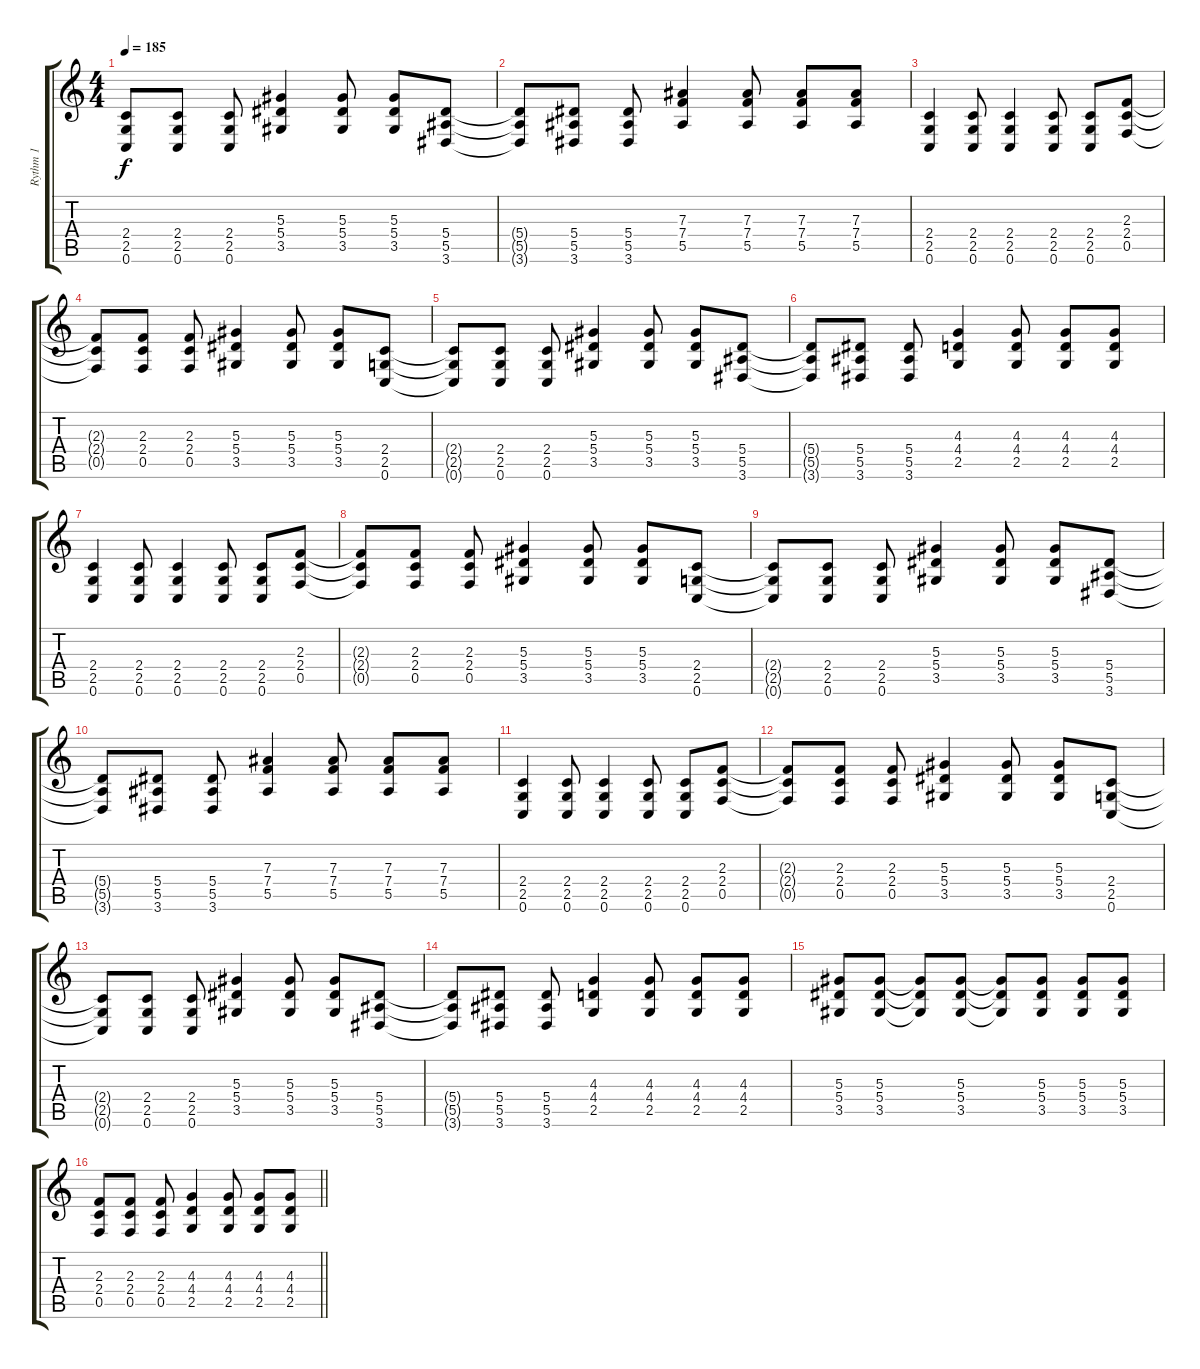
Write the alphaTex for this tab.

\track ("Rythm 1" "Rythm 1") {instrument distortionguitar}
\staff {score tabs}
\tuning (C4 G3 Eb3 Bb2 F2 C2) {hide}
\ts (4 4)
\tempo 185
\clef g2
\ks c
(2.4{t} 2.5{t} 0.6{t}).8{dy f} (2.4 2.5 0.6).8 (2.4 2.5 0.6).8 (5.3 5.4 3.5).4 (5.3 5.4 3.5).8 (5.3 5.4 3.5).8 (5.4 5.5 3.6).8 |
(5.4{t} 5.5{t} 3.6{t}).8 (5.4 5.5 3.6).8 (5.4 5.5 3.6).8 (7.3 7.4 5.5).4 (7.3 7.4 5.5).8 (7.3 7.4 5.5).8 (7.3 7.4 5.5).8 |
(2.4 2.5 0.6).4 (2.4 2.5 0.6).8 (2.4 2.5 0.6).4 (2.4 2.5 0.6).8 (2.4 2.5 0.6).8 (2.3 2.4 0.5).8 |
(2.3{t} 2.4{t} 0.5{t}).8 (2.3 2.4 0.5).8 (2.3 2.4 0.5).8 (5.3 5.4 3.5).4 (5.3 5.4 3.5).8 (5.3 5.4 3.5).8 (2.4 2.5 0.6).8 |
(2.4{t} 2.5{t} 0.6{t}).8 (2.4 2.5 0.6).8 (2.4 2.5 0.6).8 (5.3 5.4 3.5).4 (5.3 5.4 3.5).8 (5.3 5.4 3.5).8 (5.4 5.5 3.6).8 |
(5.4{t} 5.5{t} 3.6{t}).8 (5.4 5.5 3.6).8 (5.4 5.5 3.6).8 (4.3 4.4 2.5).4 (4.3 4.4 2.5).8 (4.3 4.4 2.5).8 (4.3 4.4 2.5).8 |
(2.4 2.5 0.6).4 (2.4 2.5 0.6).8 (2.4 2.5 0.6).4 (2.4 2.5 0.6).8 (2.4 2.5 0.6).8 (2.3 2.4 0.5).8 |
(2.3{t} 2.4{t} 0.5{t}).8 (2.3 2.4 0.5).8 (2.3 2.4 0.5).8 (5.3 5.4 3.5).4 (5.3 5.4 3.5).8 (5.3 5.4 3.5).8 (2.4 2.5 0.6).8 |
(2.4{t} 2.5{t} 0.6{t}).8 (2.4 2.5 0.6).8 (2.4 2.5 0.6).8 (5.3 5.4 3.5).4 (5.3 5.4 3.5).8 (5.3 5.4 3.5).8 (5.4 5.5 3.6).8 |
(5.4{t} 5.5{t} 3.6{t}).8 (5.4 5.5 3.6).8 (5.4 5.5 3.6).8 (7.3 7.4 5.5).4 (7.3 7.4 5.5).8 (7.3 7.4 5.5).8 (7.3 7.4 5.5).8 |
(2.4 2.5 0.6).4 (2.4 2.5 0.6).8 (2.4 2.5 0.6).4 (2.4 2.5 0.6).8 (2.4 2.5 0.6).8 (2.3 2.4 0.5).8 |
(2.3{t} 2.4{t} 0.5{t}).8 (2.3 2.4 0.5).8 (2.3 2.4 0.5).8 (5.3 5.4 3.5).4 (5.3 5.4 3.5).8 (5.3 5.4 3.5).8 (2.4 2.5 0.6).8 |
(2.4{t} 2.5{t} 0.6{t}).8 (2.4 2.5 0.6).8 (2.4 2.5 0.6).8 (5.3 5.4 3.5).4 (5.3 5.4 3.5).8 (5.3 5.4 3.5).8 (5.4 5.5 3.6).8 |
(5.4{t} 5.5{t} 3.6{t}).8 (5.4 5.5 3.6).8 (5.4 5.5 3.6).8 (4.3 4.4 2.5).4 (4.3 4.4 2.5).8 (4.3 4.4 2.5).8 (4.3 4.4 2.5).8 |
(5.3 5.4 3.5).8 (5.3 5.4 3.5).8 (5.3{t} 5.4{t} 3.5{t}).8 (5.3 5.4 3.5).8 (5.3{t} 5.4{t} 3.5{t}).8 (5.3 5.4 3.5).8 (5.3 5.4 3.5).8 (5.3 5.4 3.5).8 |
\barLineRight lightlight
(2.3 2.4 0.5).8 (2.3 2.4 0.5).8 (2.3 2.4 0.5).8 (4.3 4.4 2.5).4 (4.3 4.4 2.5).8 (4.3 4.4 2.5).8 (4.3 4.4 2.5).8
